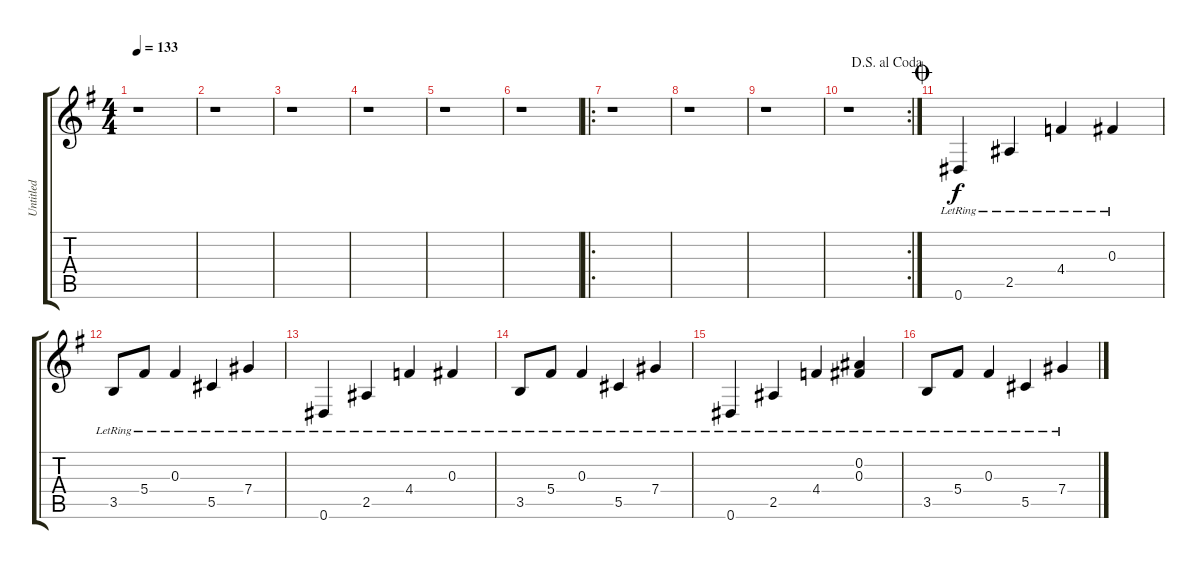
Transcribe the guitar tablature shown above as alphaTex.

\track ("Untitled" "Untitled") {instrument acousticguitarnylon}
\staff {score tabs}
\tuning (Eb4 Bb3 Gb3 Db3 Ab2 Eb2) {hide}
\ts (4 4)
\tempo 133
\clef g2
\ks g
r.1{dy f} |
r.1 |
r.1 |
r.1 |
r.1 |
r.1 |
\ro
r.1 |
r.1 |
r.1 |
\rc 2
\jump dalsegnoalcoda
r.1 |
\jump coda
0.6{lr}.4 2.5{lr}.4 4.4{lr}.4 0.3{lr}.4 |
3.5{lr}.8 5.4{lr}.8 0.3{lr}.4 5.5{lr}.4 7.4{lr}.4 |
0.6{lr}.4 2.5{lr}.4 4.4{lr}.4 0.3{lr}.4 |
3.5{lr}.8 5.4{lr}.8 0.3{lr}.4 5.5{lr}.4 7.4{lr}.4 |
0.6{lr}.4 2.5{lr}.4 4.4{lr}.4 (0.2{lr} 0.3{lr}).4 |
3.5{lr}.8 5.4{lr}.8 0.3{lr}.4 5.5{lr}.4 7.4{lr}.4
